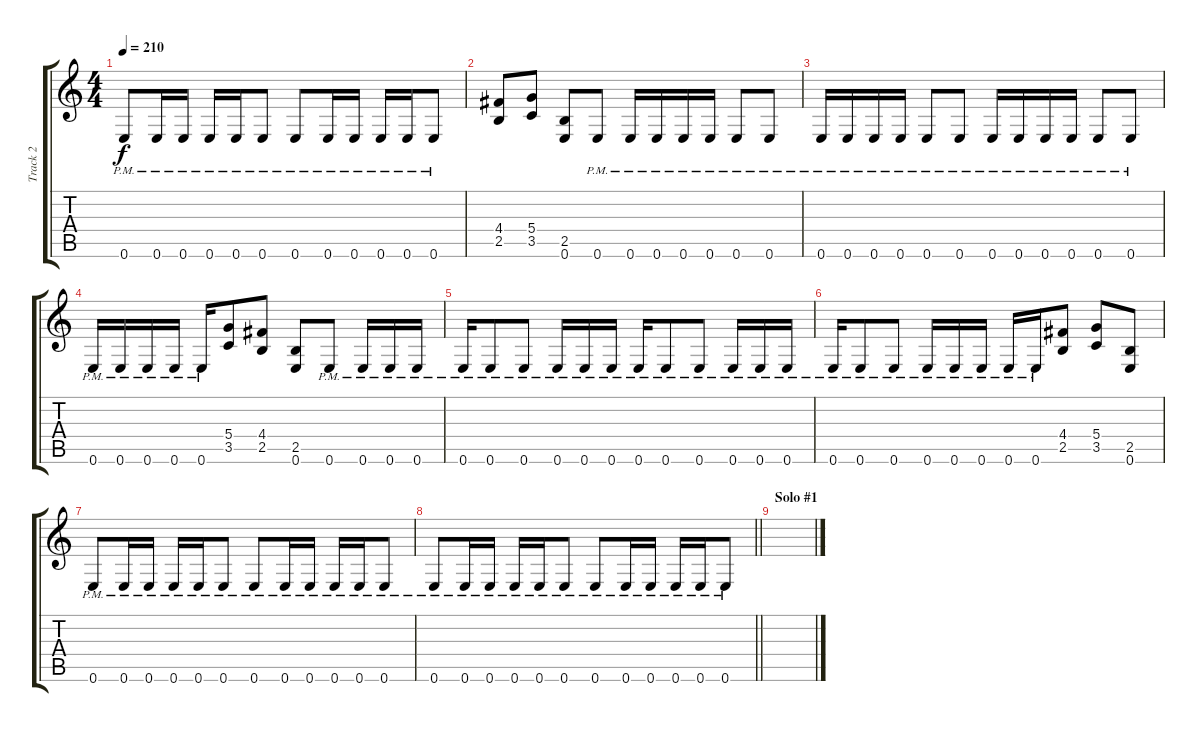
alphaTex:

\track ("Track 2" "Track 2") {instrument distortionguitar}
\staff {score tabs}
\tuning (E4 B3 G3 D3 A2 E2) {hide}
\ts (4 4)
\tempo 210
\clef g2
\ks c
0.6{pm}.8{dy f} 0.6{pm}.16 0.6{pm}.16 0.6{pm}.16 0.6{pm}.16 0.6{pm}.8 0.6{pm}.8 0.6{pm}.16 0.6{pm}.16 0.6{pm}.16 0.6{pm}.16 0.6{pm}.8 |
(4.4 2.5).8 (5.4 3.5).8 (2.5 0.6).8 0.6{pm}.8 0.6{pm}.16 0.6{pm}.16 0.6{pm}.16 0.6{pm}.16 0.6{pm}.8 0.6{pm}.8 |
0.6{pm}.16 0.6{pm}.16 0.6{pm}.16 0.6{pm}.16 0.6{pm}.8 0.6{pm}.8 0.6{pm}.16 0.6{pm}.16 0.6{pm}.16 0.6{pm}.16 0.6{pm}.8 0.6{pm}.8 |
0.6{pm}.16 0.6{pm}.16 0.6{pm}.16 0.6{pm}.16 0.6{pm}.16 (5.4 3.5).8 (4.4 2.5).8 (2.5 0.6).8 0.6{pm}.8 0.6{pm}.16 0.6{pm}.16 0.6{pm}.16 |
0.6{pm}.16 0.6{pm}.8 0.6{pm}.8 0.6{pm}.16 0.6{pm}.16 0.6{pm}.16 0.6{pm}.16 0.6{pm}.8 0.6{pm}.8 0.6{pm}.16 0.6{pm}.16 0.6{pm}.16 |
0.6{pm}.16 0.6{pm}.8 0.6{pm}.8 0.6{pm}.16 0.6{pm}.16 0.6{pm}.16 0.6{pm}.16 0.6{pm}.16 (4.4 2.5).8 (5.4 3.5).8 (2.5 0.6).8 |
0.6{pm}.8 0.6{pm}.16 0.6{pm}.16 0.6{pm}.16 0.6{pm}.16 0.6{pm}.8 0.6{pm}.8 0.6{pm}.16 0.6{pm}.16 0.6{pm}.16 0.6{pm}.16 0.6{pm}.8 |
\barLineRight lightlight
0.6{pm}.8 0.6{pm}.16 0.6{pm}.16 0.6{pm}.16 0.6{pm}.16 0.6{pm}.8 0.6{pm}.8 0.6{pm}.16 0.6{pm}.16 0.6{pm}.16 0.6{pm}.16 0.6{pm}.8 |
\section ("" "Solo #1")
